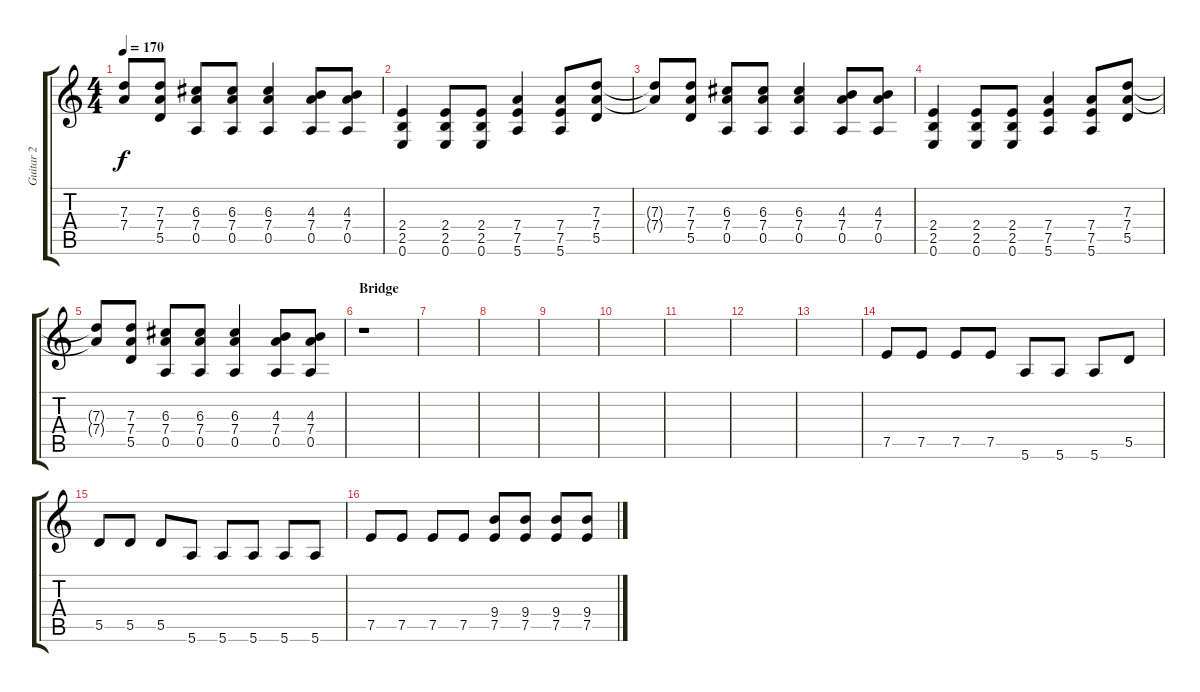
\track ("Guitar 2" "Guitar 2") {instrument overdrivenguitar}
\staff {score tabs}
\tuning (E4 B3 G3 D3 A2 E2) {hide}
\ts (4 4)
\tempo 170
\clef g2
\ks c
(7.3{t} 7.4{t}).8{dy f} (7.3 7.4 5.5).8 (6.3 7.4 0.5).8 (6.3 7.4 0.5).8 (6.3 7.4 0.5).4 (4.3 7.4 0.5).8 (4.3 7.4 0.5).8 |
(2.4 2.5 0.6).4 (2.4 2.5 0.6).8 (2.4 2.5 0.6).8 (7.4 7.5 5.6).4 (7.4 7.5 5.6).8 (7.3 7.4 5.5).8 |
(7.3{t} 7.4{t}).8 (7.3 7.4 5.5).8 (6.3 7.4 0.5).8 (6.3 7.4 0.5).8 (6.3 7.4 0.5).4 (4.3 7.4 0.5).8 (4.3 7.4 0.5).8 |
(2.4 2.5 0.6).4 (2.4 2.5 0.6).8 (2.4 2.5 0.6).8 (7.4 7.5 5.6).4 (7.4 7.5 5.6).8 (7.3 7.4 5.5).8 |
(7.3{t} 7.4{t}).8 (7.3 7.4 5.5).8 (6.3 7.4 0.5).8 (6.3 7.4 0.5).8 (6.3 7.4 0.5).4 (4.3 7.4 0.5).8 (4.3 7.4 0.5).8 |
\section ("" "Bridge")
r.1 |
|
|
|
|
|
|
|
7.5.8 7.5.8 7.5.8 7.5.8 5.6.8 5.6.8 5.6.8 5.5.8 |
5.5.8 5.5.8 5.5.8 5.6.8 5.6.8 5.6.8 5.6.8 5.6.8 |
7.5.8 7.5.8 7.5.8 7.5.8 (9.4 7.5).8 (9.4 7.5).8 (9.4 7.5).8 (9.4 7.5).8
